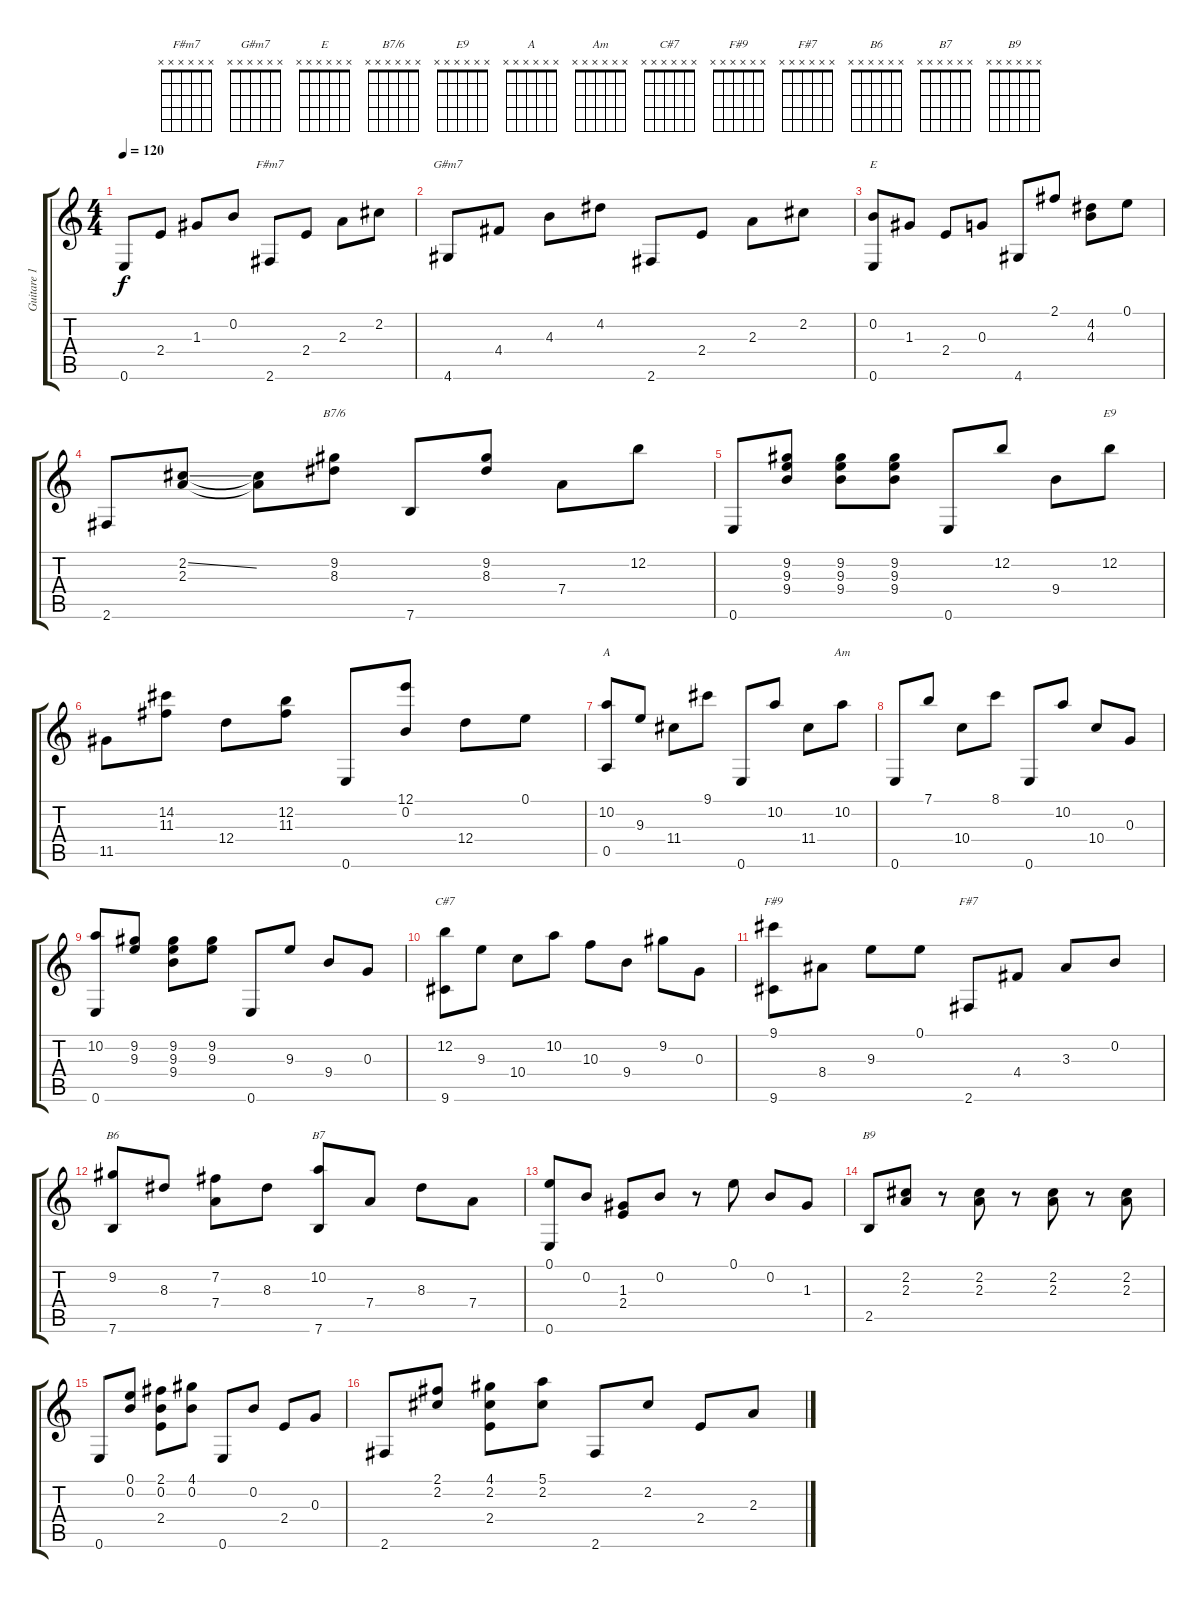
\track ("Guitare 1" "Guitare 1") {instrument acousticguitarsteel}
\staff {score tabs}
\tuning (E4 B3 G3 D3 A2 E2) {hide}
\chord ("F#m7" x x x x x x) {firstfret 0}
\chord ("G#m7" x x x x x x) {firstfret 0}
\chord ("E" x x x x x x) {firstfret 0}
\chord ("B7/6" x x x x x x) {firstfret 0}
\chord ("E9" x x x x x x) {firstfret 0}
\chord ("A" x x x x x x) {firstfret 0}
\chord ("Am" x x x x x x) {firstfret 0}
\chord ("C#7" x x x x x x) {firstfret 0}
\chord ("F#9" x x x x x x) {firstfret 0}
\chord ("F#7" x x x x x x) {firstfret 0}
\chord ("B6" x x x x x x) {firstfret 0}
\chord ("B7" x x x x x x) {firstfret 0}
\chord ("B9" x x x x x x) {firstfret 0}
\ts (4 4)
\tempo 120
\clef g2
\ks c
0.6.8{dy f} 2.4.8 1.3.8 0.2.8 2.6.8{ch "F#m7"} 2.4.8 2.3.8 2.2.8 |
4.6.8{ch "G#m7"} 4.4.8 4.3.8 4.2.8 2.6.8 2.4.8 2.3.8 2.2.8 |
(0.2 0.6).8{ch "E"} 1.3.8 2.4.8 0.3.8 4.6.8 2.1.8 (4.2 4.3).8 0.1.8 |
2.6.8 (2.2{ss} 2.3).8 (2.2{t} 2.3{t}).8 (9.2 8.3).8{ch "B7/6"} 7.6.8 (9.2 8.3).8 7.4.8 12.2.8 |
0.6.8 (9.2 9.3 9.4).8 (9.2 9.3 9.4).8 (9.2 9.3 9.4).8 0.6.8 12.2.8 9.4.8 12.2.8{ch "E9"} |
11.5.8 (14.2 11.3).8 12.4.8 (12.2 11.3).8 0.6.8 (12.1 0.2).8 12.4.8 0.1.8 |
(10.2 0.5).8{ch "A"} 9.3.8 11.4.8 9.1.8 0.6.8 10.2.8 11.4.8 10.2.8{ch "Am"} |
0.6.8 7.1.8 10.4.8 8.1.8 0.6.8 10.2.8 10.4.8 0.3.8 |
(10.2 0.6).8 (9.2 9.3).8 (9.2 9.3 9.4).8 (9.2 9.3).8 0.6.8 9.3.8 9.4.8 0.3.8 |
(12.2 9.6).8{ch "C#7"} 9.3.8 10.4.8 10.2.8 10.3.8 9.4.8 9.2.8 0.3.8 |
(9.1 9.6).8{ch "F#9"} 8.4.8 9.3.8 0.1.8 2.6.8{ch "F#7"} 4.4.8 3.3.8 0.2.8 |
(9.2 7.6).8{ch "B6"} 8.3.8 (7.2 7.4).8 8.3.8 (10.2 7.6).8{ch "B7"} 7.4.8 8.3.8 7.4.8 |
(0.1 0.6).8 0.2.8 (1.3 2.4).8 0.2.8 r.8 0.1.8 0.2.8 1.3.8 |
2.5.8{ch "B9"} (2.2 2.3).8 r.8 (2.2 2.3).8 r.8 (2.2 2.3).8 r.8 (2.2 2.3).8 |
0.6.8 (0.1 0.2).8 (2.1 0.2 2.4).8 (4.1 0.2).8 0.6.8 0.2.8 2.4.8 0.3.8 |
2.6.8 (2.1 2.2).8 (4.1 2.2 2.4).8 (5.1 2.2).8 2.6.8 2.2.8 2.4.8 2.3.8
